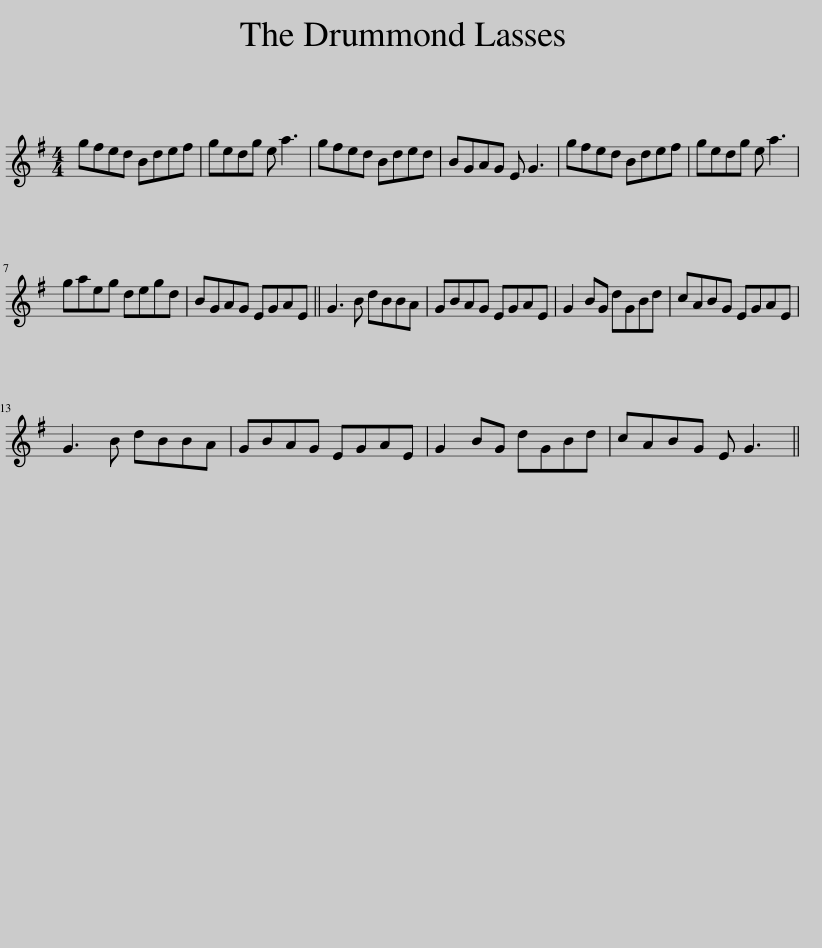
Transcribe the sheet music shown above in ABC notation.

X:1
L:1/8
M:4/4
I:linebreak $
K:G
V:1 treble
V:1
 gfed Bdef | gedg e a3 | gfed Bded | BGAG E G3 | gfed Bdef | %5
 gedg e a3 |$ gaeg degd | BGAG EGAE || G3 B dBBA | GBAG EGAE | %10
 G2 BG dGBd | cABG EGAE |$ G3 B dBBA | GBAG EGAE | G2 BG dGBd | %15
 cABG E G3 || %16
